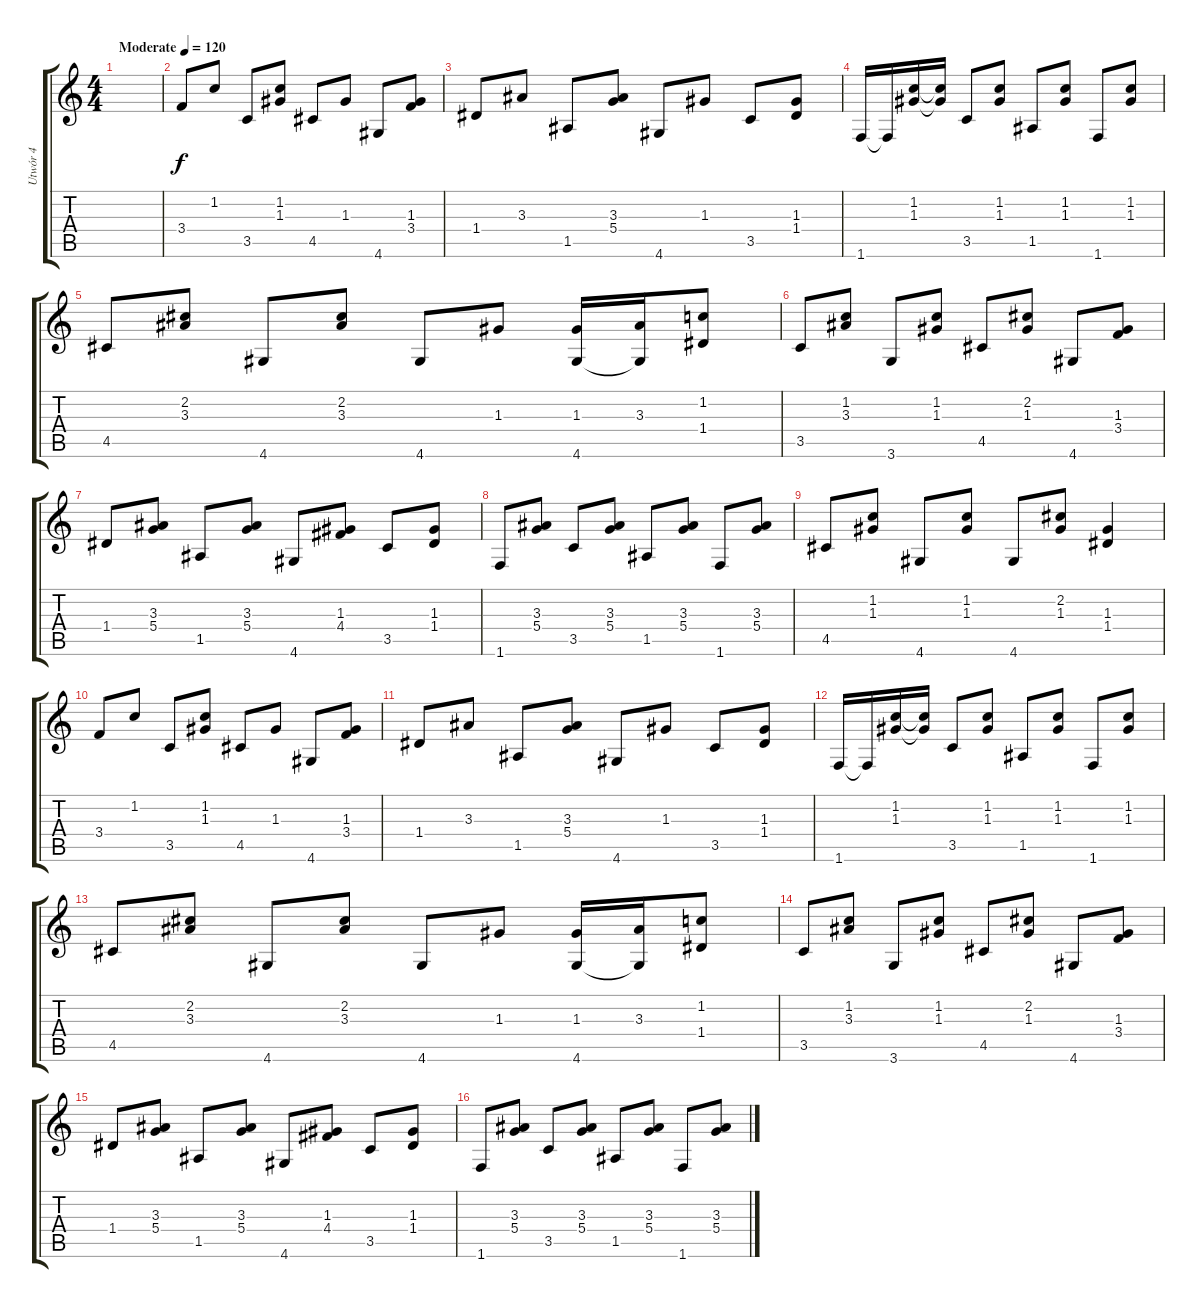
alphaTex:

\track ("Utwór 4" "Utwór 4") {instrument acousticguitarsteel}
\staff {score tabs}
\tuning (E4 B3 G3 D3 A2 E2) {hide}
\ts (4 4)
\tempo (120 "Moderate")
\clef g2
\ks c
|
3.4.8 1.2.8 3.5.8 (1.2 1.3).8 4.5.8 1.3.8 4.6.8 (1.3 3.4).8 |
1.4.8 3.3.8 1.5.8 (3.3 5.4).8 4.6.8 1.3.8 3.5.8 (1.3 1.4).8 |
1.6.16 1.6{t}.16 (1.2 1.3).16 (1.2{t} 1.3{t}).16 3.5.8 (1.2 1.3).8 1.5.8 (1.2 1.3).8 1.6.8 (1.2 1.3).8 |
4.5.8 (2.2 3.3).8 4.6.8 (2.2 3.3).8 4.6.8 1.3.8 (1.3 4.6).16 (3.3 4.6{t}).16 (1.2 1.4).8 |
3.5.8 (1.2 3.3).8 3.6.8 (1.2 1.3).8 4.5.8 (2.2 1.3).8 4.6.8 (1.3 3.4).8 |
1.4.8 (3.3 5.4).8 1.5.8 (3.3 5.4).8 4.6.8 (1.3 4.4).8 3.5.8 (1.3 1.4).8 |
1.6.8 (3.3 5.4).8 3.5.8 (3.3 5.4).8 1.5.8 (3.3 5.4).8 1.6.8 (3.3 5.4).8 |
4.5.8 (1.2 1.3).8 4.6.8 (1.2 1.3).8 4.6.8 (2.2 1.3).8 (1.3 1.4).4 |
3.4.8 1.2.8 3.5.8 (1.2 1.3).8 4.5.8 1.3.8 4.6.8 (1.3 3.4).8 |
1.4.8 3.3.8 1.5.8 (3.3 5.4).8 4.6.8 1.3.8 3.5.8 (1.3 1.4).8 |
1.6.16 1.6{t}.16 (1.2 1.3).16 (1.2{t} 1.3{t}).16 3.5.8 (1.2 1.3).8 1.5.8 (1.2 1.3).8 1.6.8 (1.2 1.3).8 |
4.5.8 (2.2 3.3).8 4.6.8 (2.2 3.3).8 4.6.8 1.3.8 (1.3 4.6).16 (3.3 4.6{t}).16 (1.2 1.4).8 |
3.5.8 (1.2 3.3).8 3.6.8 (1.2 1.3).8 4.5.8 (2.2 1.3).8 4.6.8 (1.3 3.4).8 |
1.4.8 (3.3 5.4).8 1.5.8 (3.3 5.4).8 4.6.8 (1.3 4.4).8 3.5.8 (1.3 1.4).8 |
1.6.8 (3.3 5.4).8 3.5.8 (3.3 5.4).8 1.5.8 (3.3 5.4).8 1.6.8 (3.3 5.4).8
